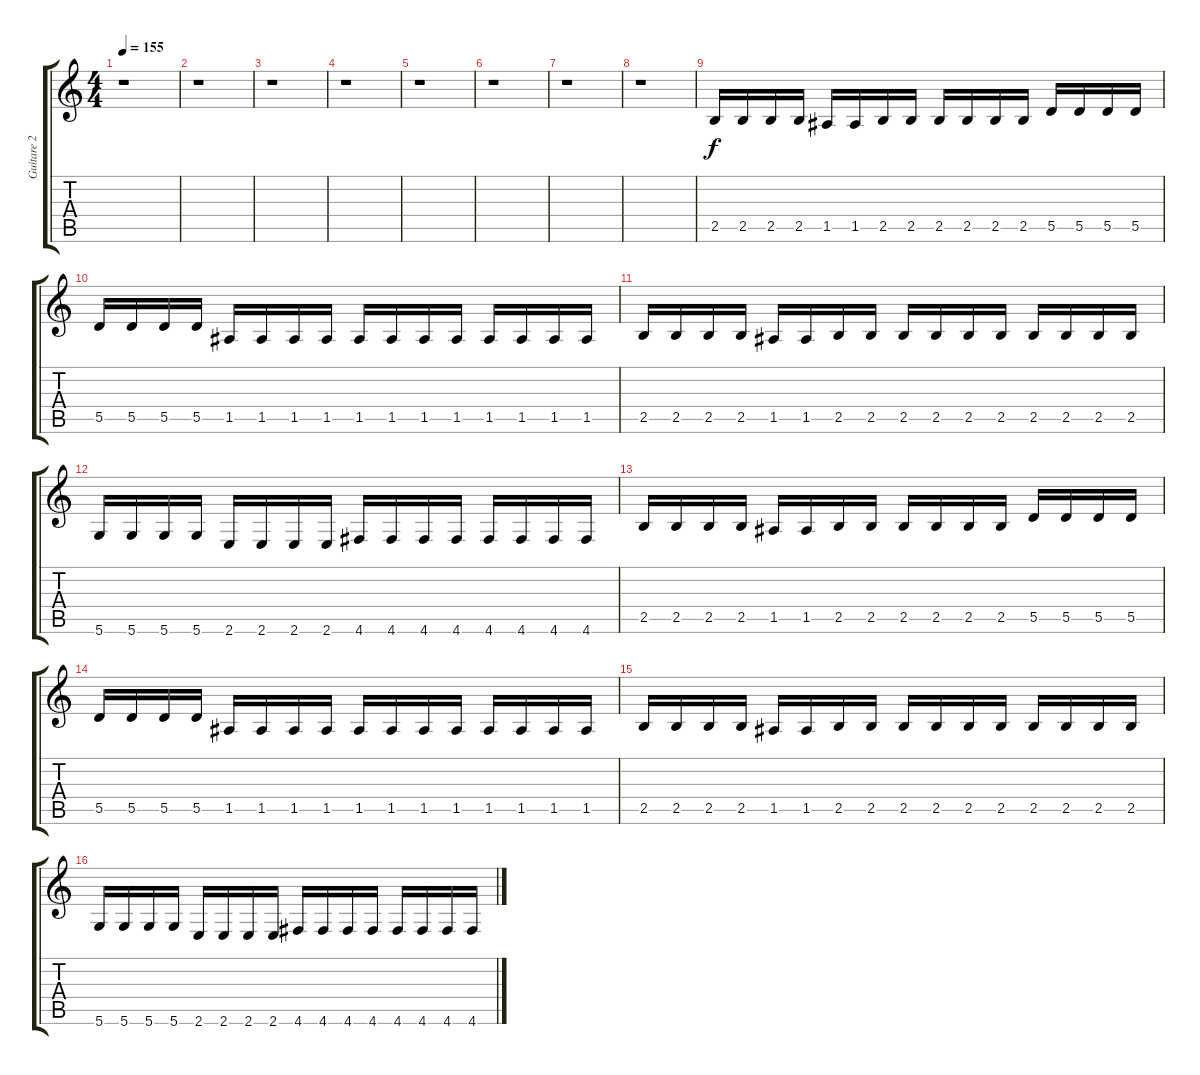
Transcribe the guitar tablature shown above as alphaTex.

\track ("Guitare 2" "Guitare 2") {instrument distortionguitar}
\staff {score tabs}
\tuning (E4 B3 G3 D3 A2 D2) {hide}
\ts (4 4)
\tempo 155
\clef g2
\ks c
r.1{dy f instrument distortionguitar} |
r.1 |
r.1 |
r.1 |
r.1 |
r.1 |
r.1 |
r.1 |
2.5.16 2.5.16 2.5.16 2.5.16 1.5.16 1.5.16 2.5.16 2.5.16 2.5.16 2.5.16 2.5.16 2.5.16 5.5.16 5.5.16 5.5.16 5.5.16 |
5.5.16 5.5.16 5.5.16 5.5.16 1.5.16 1.5.16 1.5.16 1.5.16 1.5.16 1.5.16 1.5.16 1.5.16 1.5.16 1.5.16 1.5.16 1.5.16 |
2.5.16 2.5.16 2.5.16 2.5.16 1.5.16 1.5.16 2.5.16 2.5.16 2.5.16 2.5.16 2.5.16 2.5.16 2.5.16 2.5.16 2.5.16 2.5.16 |
5.6.16 5.6.16 5.6.16 5.6.16 2.6.16 2.6.16 2.6.16 2.6.16 4.6.16 4.6.16 4.6.16 4.6.16 4.6.16 4.6.16 4.6.16 4.6.16 |
2.5.16 2.5.16 2.5.16 2.5.16 1.5.16 1.5.16 2.5.16 2.5.16 2.5.16 2.5.16 2.5.16 2.5.16 5.5.16 5.5.16 5.5.16 5.5.16 |
5.5.16 5.5.16 5.5.16 5.5.16 1.5.16 1.5.16 1.5.16 1.5.16 1.5.16 1.5.16 1.5.16 1.5.16 1.5.16 1.5.16 1.5.16 1.5.16 |
2.5.16 2.5.16 2.5.16 2.5.16 1.5.16 1.5.16 2.5.16 2.5.16 2.5.16 2.5.16 2.5.16 2.5.16 2.5.16 2.5.16 2.5.16 2.5.16 |
5.6.16 5.6.16 5.6.16 5.6.16 2.6.16 2.6.16 2.6.16 2.6.16 4.6.16 4.6.16 4.6.16 4.6.16 4.6.16 4.6.16 4.6.16 4.6.16
